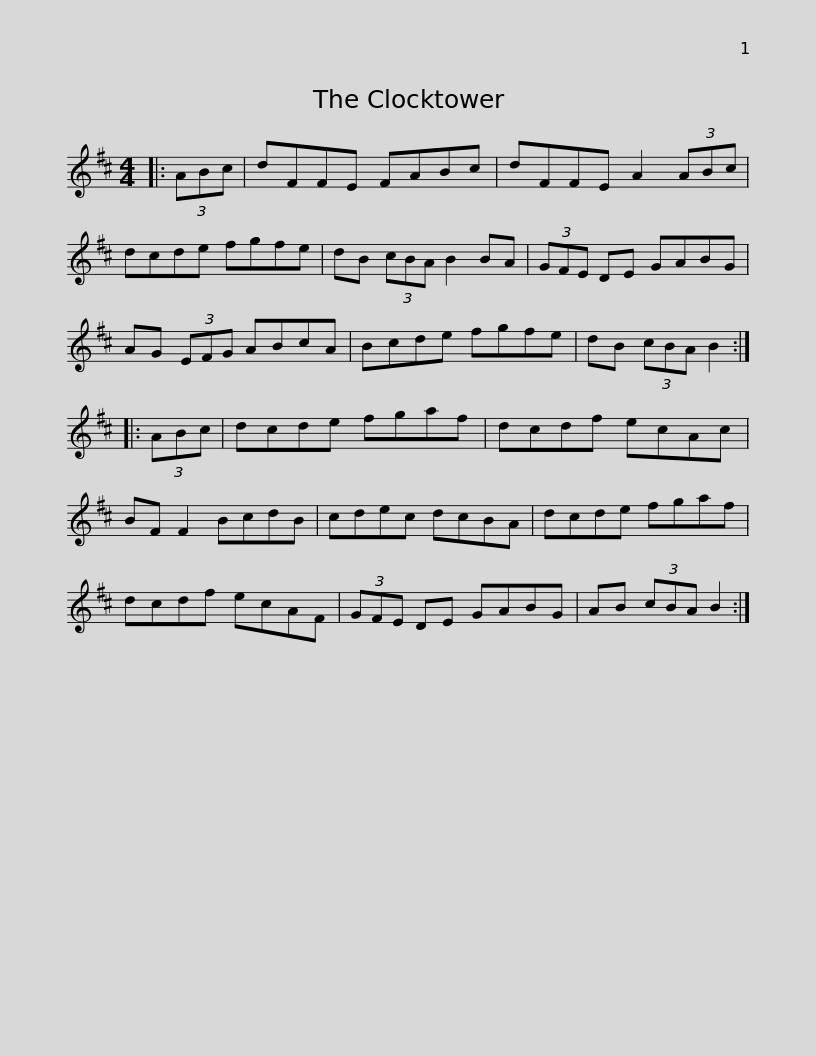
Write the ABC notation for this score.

X:1
L:1/8
M:4/4
I:linebreak $
K:D
V:1 treble
V:1
|: (3ABc | dFFE FABc | dFFE A2 (3ABc | dcde fgfe | dB (3cBA B2 BA | %5
 (3GFE DE GABG |$ AG (3EFG ABcA | Bcde fgfe | dB (3cBA B2 :: (3ABc | %10
 dcde fgaf | dcdf ecAc |$ BF F2 BcdB | cdec dcBA | dcde fgaf | %15
 dcdf ecAF | (3GFE DE GABG |$ AB (3cBA B2 :| %18
